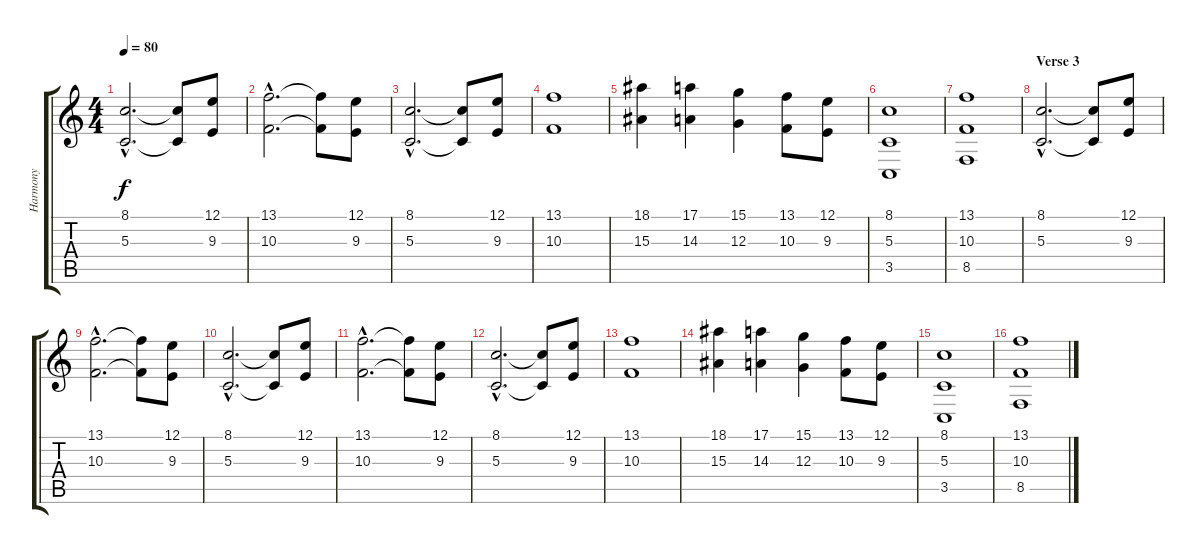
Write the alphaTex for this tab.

\track ("Harmony" "Harmony") {instrument shakuhachi}
\staff {score tabs}
\tuning (E4 B3 G3 D3 A2 E2) {hide}
\ts (4 4)
\tempo 80
\clef g2
\ks c
(8.1{hac} 5.3{hac}).2{d dy f} (8.1{t} 5.3{t}).8 (12.1 9.3).8 |
(13.1{hac} 10.3{hac}).2{d} (13.1{t} 10.3{t}).8 (12.1 9.3).8 |
(8.1{hac} 5.3{hac}).2{d} (8.1{t} 5.3{t}).8 (12.1 9.3).8 |
(13.1 10.3).1 |
(18.1 15.3).4 (17.1 14.3).4 (15.1 12.3).4 (13.1 10.3).8 (12.1 9.3).8 |
(8.1 5.3 3.5).1 |
(13.1 10.3 8.5).1 |
\section ("" "Verse 3")
(8.1{hac} 5.3{hac}).2{d} (8.1{t} 5.3{t}).8 (12.1 9.3).8 |
(13.1{hac} 10.3{hac}).2{d} (13.1{t} 10.3{t}).8 (12.1 9.3).8 |
(8.1{hac} 5.3{hac}).2{d} (8.1{t} 5.3{t}).8 (12.1 9.3).8 |
(13.1{hac} 10.3{hac}).2{d} (13.1{t} 10.3{t}).8 (12.1 9.3).8 |
(8.1{hac} 5.3{hac}).2{d} (8.1{t} 5.3{t}).8 (12.1 9.3).8 |
(13.1 10.3).1 |
(18.1 15.3).4 (17.1 14.3).4 (15.1 12.3).4 (13.1 10.3).8 (12.1 9.3).8 |
(8.1 5.3 3.5).1 |
(13.1 10.3 8.5).1
